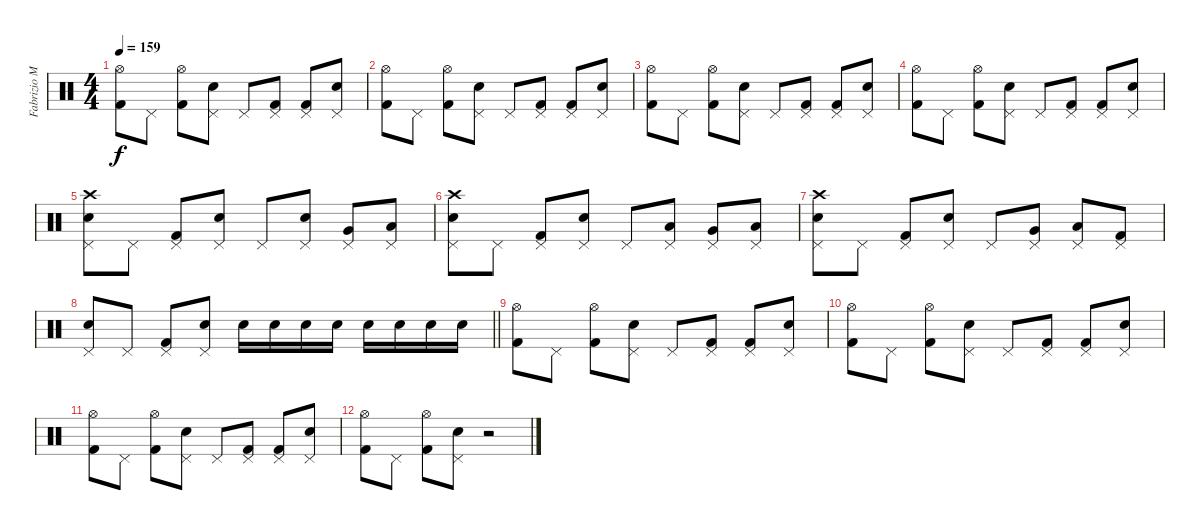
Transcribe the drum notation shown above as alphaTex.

\track ("Fabrizio Moretti" "Fabrizio M") {instrument percussion}
\staff {score}
\articulation defaults
\ts (4 4)
\tempo 159
\clef neutral
\ks c
("Hi-Hat (open)" "Kick (hit) 2").8{dy f} "Pedal Hi-Hat (hit)".8 ("Hi-Hat (open)" "Kick (hit) 2").8 ("Pedal Hi-Hat (hit)" "Snare (hit) 2").8 "Pedal Hi-Hat (hit)".8 ("Pedal Hi-Hat (hit)" "Kick (hit) 2").8 ("Pedal Hi-Hat (hit)" "Kick (hit) 2").8 ("Pedal Hi-Hat (hit)" "Snare (hit) 2").8 |
("Hi-Hat (open)" "Kick (hit) 2").8 "Pedal Hi-Hat (hit)".8 ("Hi-Hat (open)" "Kick (hit) 2").8 ("Pedal Hi-Hat (hit)" "Snare (hit) 2").8 "Pedal Hi-Hat (hit)".8 ("Pedal Hi-Hat (hit)" "Kick (hit) 2").8 ("Pedal Hi-Hat (hit)" "Kick (hit) 2").8 ("Pedal Hi-Hat (hit)" "Snare (hit) 2").8 |
("Hi-Hat (open)" "Kick (hit) 2").8 "Pedal Hi-Hat (hit)".8 ("Hi-Hat (open)" "Kick (hit) 2").8 ("Pedal Hi-Hat (hit)" "Snare (hit) 2").8 "Pedal Hi-Hat (hit)".8 ("Pedal Hi-Hat (hit)" "Kick (hit) 2").8 ("Pedal Hi-Hat (hit)" "Kick (hit) 2").8 ("Pedal Hi-Hat (hit)" "Snare (hit) 2").8 |
("Hi-Hat (open)" "Kick (hit) 2").8 "Pedal Hi-Hat (hit)".8 ("Hi-Hat (open)" "Kick (hit) 2").8 ("Pedal Hi-Hat (hit)" "Snare (hit) 2").8 "Pedal Hi-Hat (hit)".8 ("Pedal Hi-Hat (hit)" "Kick (hit) 2").8 ("Pedal Hi-Hat (hit)" "Kick (hit) 2").8 ("Pedal Hi-Hat (hit)" "Snare (hit) 2").8 |
("Pedal Hi-Hat (hit)" "Crash high (hit)" "Snare (hit) 2").8 "Pedal Hi-Hat (hit)".8 ("Pedal Hi-Hat (hit)" "Kick (hit) 2").8 ("Pedal Hi-Hat (hit)" "Snare (hit) 2").8 "Pedal Hi-Hat (hit)".8 ("Pedal Hi-Hat (hit)" "Snare (hit) 2").8 ("Pedal Hi-Hat (hit)" "Very Low Tom (hit)").8 ("Pedal Hi-Hat (hit)" "Low Floor Tom (hit)").8 |
("Pedal Hi-Hat (hit)" "Crash high (hit)" "Snare (hit) 2").8 "Pedal Hi-Hat (hit)".8 ("Pedal Hi-Hat (hit)" "Kick (hit) 2").8 ("Pedal Hi-Hat (hit)" "Snare (hit) 2").8 "Pedal Hi-Hat (hit)".8 ("Pedal Hi-Hat (hit)" "Low Tom (hit)").8 ("Pedal Hi-Hat (hit)" "Very Low Tom (hit)").8 ("Pedal Hi-Hat (hit)" "Low Floor Tom (hit)").8 |
("Pedal Hi-Hat (hit)" "Crash high (hit)" "Snare (hit) 2").8 "Pedal Hi-Hat (hit)".8 ("Pedal Hi-Hat (hit)" "Kick (hit) 2").8 ("Pedal Hi-Hat (hit)" "Snare (hit) 2").8 "Pedal Hi-Hat (hit)".8 ("Pedal Hi-Hat (hit)" "Very Low Tom (hit)").8 ("Pedal Hi-Hat (hit)" "Low Floor Tom (hit)").8 ("Pedal Hi-Hat (hit)" "Kick (hit) 2").8 |
\barLineRight lightlight
("Pedal Hi-Hat (hit)" "Snare (hit) 2").8 "Pedal Hi-Hat (hit)".8 ("Pedal Hi-Hat (hit)" "Kick (hit) 2").8 ("Pedal Hi-Hat (hit)" "Snare (hit) 2").8 "Snare (hit) 2".16 "Snare (hit) 2".16 "Snare (hit) 2".16 "Snare (hit) 2".16 "Snare (hit) 2".16 "Snare (hit) 2".16 "Snare (hit) 2".16 "Snare (hit) 2".16 |
("Hi-Hat (open)" "Kick (hit) 2").8 "Pedal Hi-Hat (hit)".8 ("Hi-Hat (open)" "Kick (hit) 2").8 ("Pedal Hi-Hat (hit)" "Snare (hit) 2").8 "Pedal Hi-Hat (hit)".8 ("Pedal Hi-Hat (hit)" "Kick (hit) 2").8 ("Pedal Hi-Hat (hit)" "Kick (hit) 2").8 ("Pedal Hi-Hat (hit)" "Snare (hit) 2").8 |
("Hi-Hat (open)" "Kick (hit) 2").8 "Pedal Hi-Hat (hit)".8 ("Hi-Hat (open)" "Kick (hit) 2").8 ("Pedal Hi-Hat (hit)" "Snare (hit) 2").8 "Pedal Hi-Hat (hit)".8 ("Pedal Hi-Hat (hit)" "Kick (hit) 2").8 ("Pedal Hi-Hat (hit)" "Kick (hit) 2").8 ("Pedal Hi-Hat (hit)" "Snare (hit) 2").8 |
("Hi-Hat (open)" "Kick (hit) 2").8 "Pedal Hi-Hat (hit)".8 ("Hi-Hat (open)" "Kick (hit) 2").8 ("Pedal Hi-Hat (hit)" "Snare (hit) 2").8 "Pedal Hi-Hat (hit)".8 ("Pedal Hi-Hat (hit)" "Kick (hit) 2").8 ("Pedal Hi-Hat (hit)" "Kick (hit) 2").8 ("Pedal Hi-Hat (hit)" "Snare (hit) 2").8 |
("Hi-Hat (open)" "Kick (hit) 2").8 "Pedal Hi-Hat (hit)".8 ("Hi-Hat (open)" "Kick (hit) 2").8 ("Pedal Hi-Hat (hit)" "Snare (hit) 2").8 r.2
